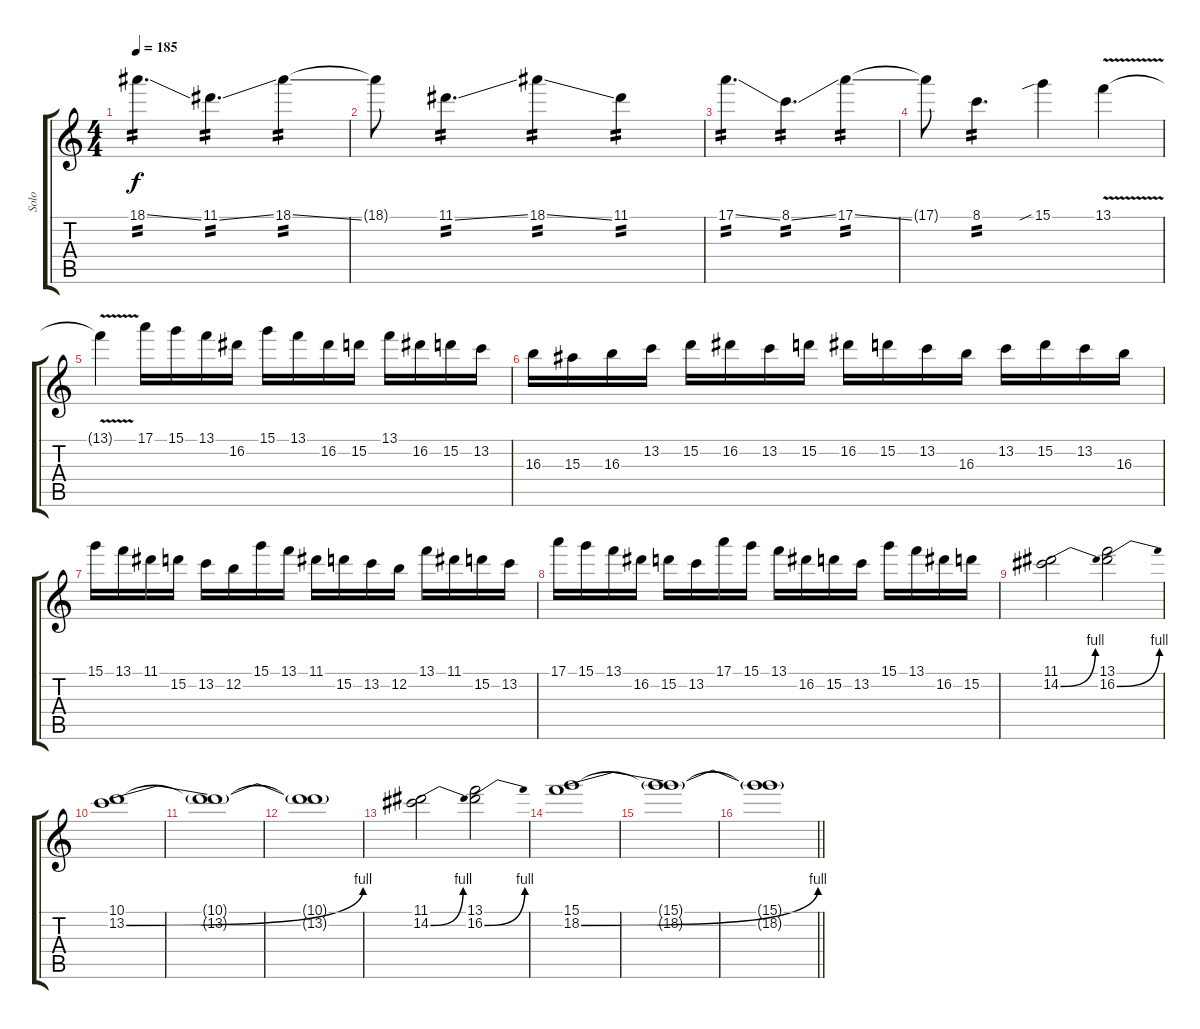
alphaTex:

\track ("Solo" "Solo") {instrument overdrivenguitar}
\staff {score tabs}
\tuning (E4 B3 G3 D3 A2 D2) {hide}
\ts (4 4)
\tempo 185
\clef g2
\ks c
18.1{ss}.4{d tp 2 dy f} 11.1{ss}.4{d tp 2} 18.1{ss}.4{tp 2} |
18.1{t}.8 11.1{ss}.4{d tp 2} 18.1{ss}.4{tp 2} 11.1.4{tp 2} |
17.1{ss}.4{d tp 2} 8.1{ss}.4{d tp 2} 17.1{ss}.4{tp 2} |
17.1{t}.8 8.1.4{d tp 2} 15.1{sib}.4 13.1{v}.4 |
13.1{v t}.4 17.1.16 15.1.16 13.1.16 16.2.16 15.1.16 13.1.16 16.2.16 15.2.16 13.1.16 16.2.16 15.2.16 13.2.16 |
16.3.16 15.3.16 16.3.16 13.2.16 15.2.16 16.2.16 13.2.16 15.2.16 16.2.16 15.2.16 13.2.16 16.3.16 13.2.16 15.2.16 13.2.16 16.3.16 |
15.1.16 13.1.16 11.1.16 15.2.16 13.2.16 12.2.16 15.1.16 13.1.16 11.1.16 15.2.16 13.2.16 12.2.16 13.1.16 11.1.16 15.2.16 13.2.16 |
17.1.16 15.1.16 13.1.16 16.2.16 15.2.16 13.2.16 17.1.16 15.1.16 13.1.16 16.2.16 15.2.16 13.2.16 15.1.16 13.1.16 16.2.16 15.2.16 |
(11.1 14.2{be (bend 0 0 60 4)}).2 (13.1 16.2{be (bend 0 0 60 4)}).2 |
(10.1 13.2{be (bend 0 0 60 4)}).1 |
(10.1{t} 13.2{t}).1 |
(10.1{t} 13.2{t}).1 |
(11.1 14.2{be (bend 0 0 60 4)}).2 (13.1 16.2{be (bend 0 0 60 4)}).2 |
(15.1 18.2{be (bend 0 0 60 4)}).1 |
(15.1{t} 18.2{t}).1 |
\barLineRight lightlight
(15.1{t} 18.2{t}).1
